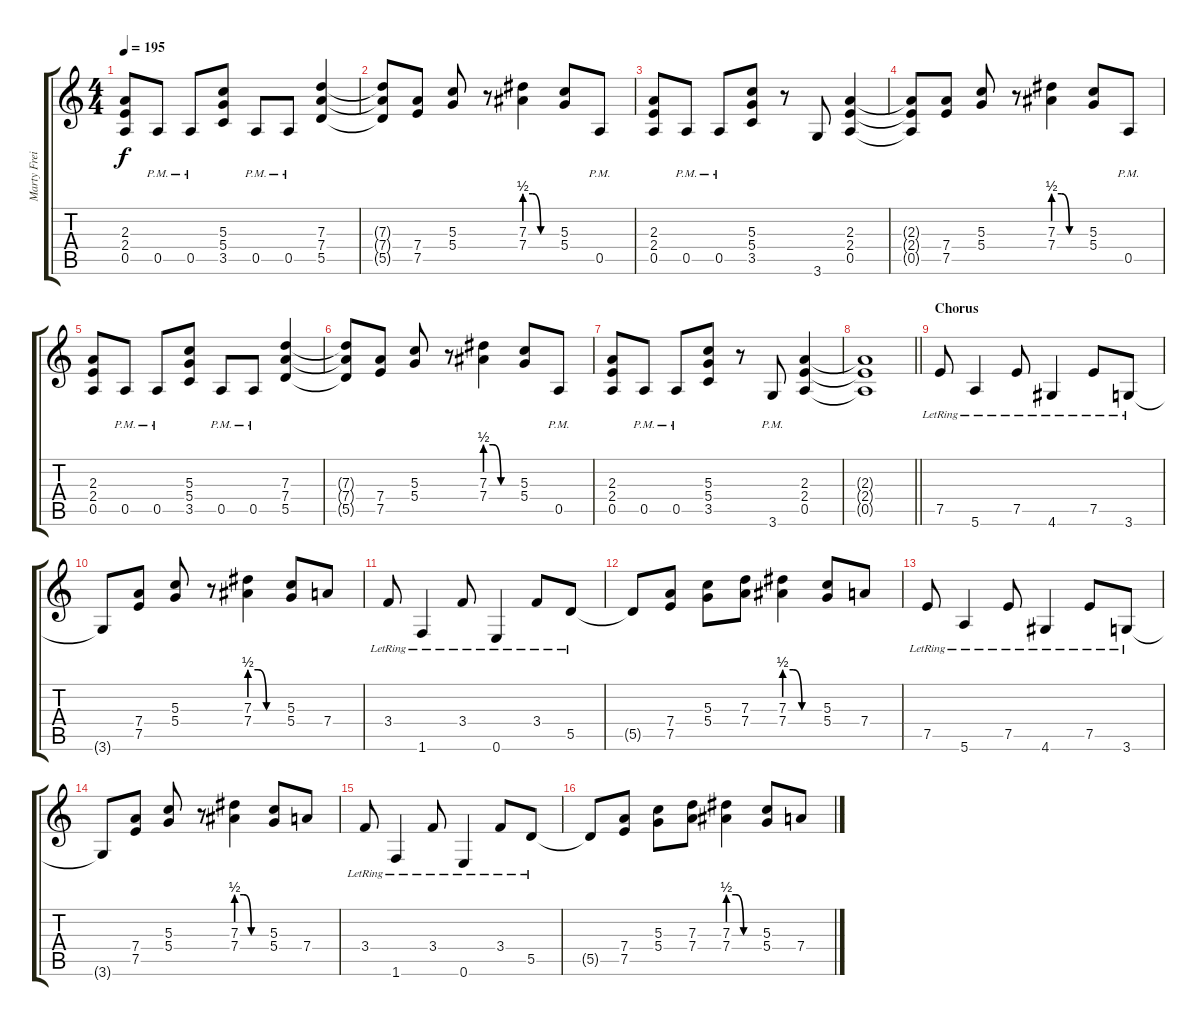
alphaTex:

\track ("Marty Freidman" "Marty Frei") {instrument distortionguitar}
\staff {score tabs}
\tuning (E4 B3 G3 D3 A2 E2) {hide}
\ts (4 4)
\tempo 195
\clef g2
\ks c
(2.3 2.4 0.5).8{dy f} 0.5{pm}.8 0.5{pm}.8 (5.3 5.4 3.5).8 0.5{pm}.8 0.5{pm}.8 (7.3 7.4 5.5).4 |
(7.3{t} 7.4{t} 5.5{t}).8 (7.4 7.5).8 (5.3 5.4).8 r.8 (7.3{be (custom 0 2 15 2 30 0 60 0)} 7.4{be (custom 0 2 15 2 30 0 60 0)}).4 (5.3 5.4).8 0.5{pm}.8 |
(2.3 2.4 0.5).8 0.5{pm}.8 0.5{pm}.8 (5.3 5.4 3.5).8 r.8 3.6.8 (2.3 2.4 0.5).4 |
(2.3{t} 2.4{t} 0.5{t}).8 (7.4 7.5).8 (5.3 5.4).8 r.8 (7.3{be (custom 0 2 15 2 30 0 60 0)} 7.4{be (custom 0 2 15 2 30 0 60 0)}).4 (5.3 5.4).8 0.5{pm}.8 |
(2.3 2.4 0.5).8 0.5{pm}.8 0.5{pm}.8 (5.3 5.4 3.5).8 0.5{pm}.8 0.5{pm}.8 (7.3 7.4 5.5).4 |
(7.3{t} 7.4{t} 5.5{t}).8 (7.4 7.5).8 (5.3 5.4).8 r.8 (7.3{be (custom 0 2 15 2 30 0 60 0)} 7.4{be (custom 0 2 15 2 30 0 60 0)}).4 (5.3 5.4).8 0.5{pm}.8 |
(2.3 2.4 0.5).8 0.5{pm}.8 0.5{pm}.8 (5.3 5.4 3.5).8 r.8 3.6{pm}.8 (2.3 2.4 0.5).4 |
\barLineRight lightlight
(2.3{t} 2.4{t} 0.5{t}).1 |
\section ("" "Chorus")
7.5{lr}.8 5.6{lr}.4 7.5{lr}.8 4.6{lr}.4 7.5{lr}.8 3.6{lr}.8 |
3.6{t}.8 (7.4 7.5).8 (5.3 5.4).8 r.8 (7.3{be (custom 0 2 15 2 30 0 60 0)} 7.4{be (custom 0 2 15 2 30 0 60 0)}).4 (5.3 5.4).8 7.4.8 |
3.4{lr}.8 1.6{lr}.4 3.4{lr}.8 0.6{lr}.4 3.4{lr}.8 5.5{lr}.8 |
5.5{t}.8 (7.4 7.5).8 (5.3 5.4).8 (7.3 7.4).8 (7.3{be (custom 0 2 15 2 30 0 60 0)} 7.4{be (custom 0 2 15 2 30 0 60 0)}).4 (5.3 5.4).8 7.4.8 |
7.5{lr}.8 5.6{lr}.4 7.5{lr}.8 4.6{lr}.4 7.5{lr}.8 3.6{lr}.8 |
3.6{t}.8 (7.4 7.5).8 (5.3 5.4).8 r.8 (7.3{be (custom 0 2 15 2 30 0 60 0)} 7.4{be (custom 0 2 15 2 30 0 60 0)}).4 (5.3 5.4).8 7.4.8 |
3.4{lr}.8 1.6{lr}.4 3.4{lr}.8 0.6{lr}.4 3.4{lr}.8 5.5{lr}.8 |
5.5{t}.8 (7.4 7.5).8 (5.3 5.4).8 (7.3 7.4).8 (7.3{be (custom 0 2 15 2 30 0 60 0)} 7.4{be (custom 0 2 15 2 30 0 60 0)}).4 (5.3 5.4).8 7.4.8
